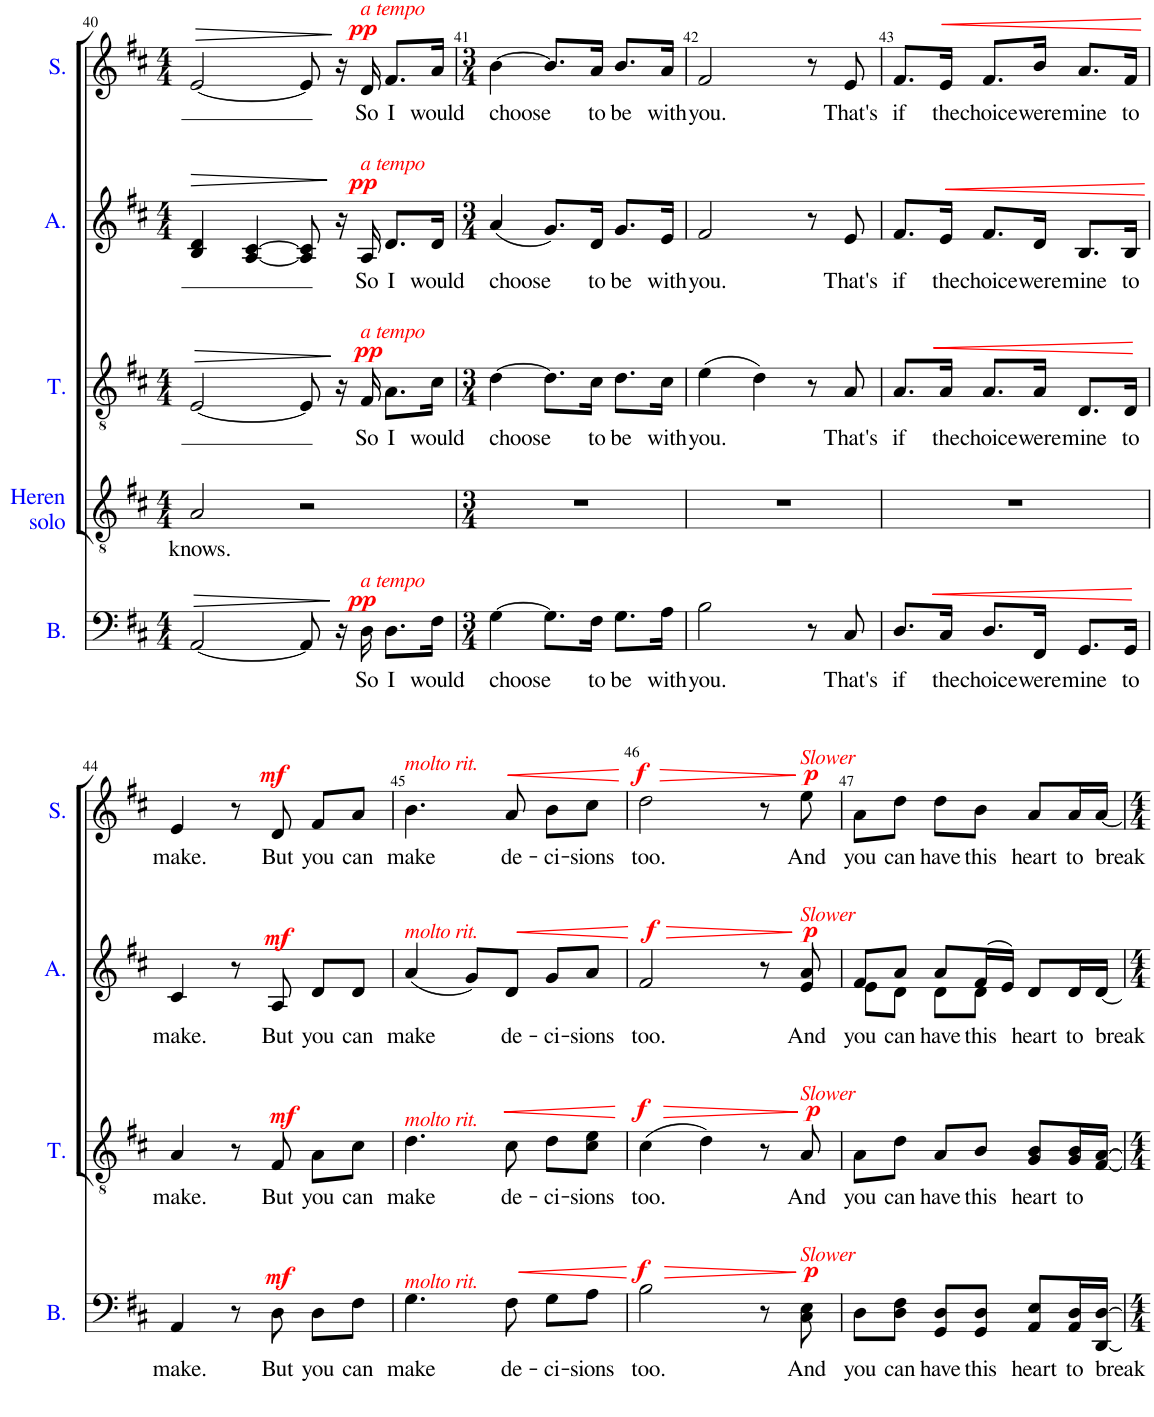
**kern	**text	**dynam	**kern	**text	**kern	**text	**dynam	**kern	**text	**dynam	**kern	**text	**dynam
*part5	*part5	*part5	*part4	*part4	*part3	*part3	*part3	*part2	*part2	*part2	*part1	*part1	*part1
*staff5	*staff5	*staff5	*staff4	*staff4	*staff3	*staff3	*staff3	*staff2	*staff2	*staff2	*staff1	*staff1	*staff1
*I"Bass	*	*	*I"Heren solo	*	*I"Tenor	*	*	*I"Alto	*	*	*I"Soprano	*	*
*I'B.	*	*	*I'Heren solo	*	*I'T.	*	*	*I'A.	*	*	*I'S.	*	*
!!LO:PB:g=z
*clefF4	*	*	*clefGv2	*	*clefGv2	*	*	*clefG2	*	*	*clefG2	*	*
*k[f#c#]	*	*	*k[f#c#]	*	*k[f#c#]	*	*	*k[f#c#]	*	*	*k[f#c#]	*	*
*M4/4	*	*	*M4/4	*	*M4/4	*	*	*M4/4	*	*	*M4/4	*	*
=40	=40	=40	=40	=40	=40	=40	=40	=40	=40	=40	=40	=40	=40
!	!	!LO:HP:b	!	!LO:LY:b	!	!	!LO:HP:b	!	!	!LO:HP:b	!	!	!LO:HP:b
[2AA/	.	>	2A/	knows.	[2E/	.	>	4B/ 4d/	.	>	[2e/	.	>
.	.	.	.	.	.	.	.	[4A/ [4c#/	.	.	.	.	.
8AA/]	.	.	2r	.	8E/]	.	.	8A/] 8c#/]	.	.	8e/]	.	.
16r	.	]	.	.	16r	.	]	16r	.	]	16r	.	]
!	!	!	!	!	!	!	!	!	!	!	!LO:TX:a:i:color=#FF0000:t=a tempo	!	!
!	!	!	!	!	!	!	!	!LO:TX:a:i:color=#FF0000:t=a tempo	!	!	!	!	!
!	!	!	!	!	!LO:TX:a:i:color=#FF0000:t=a tempo	!	!	!	!	!	!	!	!
!LO:TX:a:i:color=#FF0000:t=a tempo	!	!	!	!	!	!	!	!	!	!	!	!	!
!	!LO:LY:b	!LO:DY:a	!	!	!	!LO:LY:b	!LO:DY:a	!	!LO:LY:b	!LO:DY:a	!	!LO:LY:b	!LO:DY:a
16D\	So	pp	.	.	16F#/	So	pp	16A/	So	pp	16d/	So	pp
!	!LO:LY:b	!	!	!	!	!LO:LY:b	!	!	!LO:LY:b	!	!	!LO:LY:b	!
8.D\L	I	.	.	.	8.A\L	I	.	8.d/L	I	.	8.f#/L	I	.
!	!LO:LY:b	!	!	!	!	!LO:LY:b	!	!	!LO:LY:b	!	!	!LO:LY:b	!
16F#\Jk	would	.	.	.	16c#\Jk	would	.	16d/Jk	would	.	16a/Jk	would	.
=41	=41	=41	=41	=41	=41	=41	=41	=41	=41	=41	=41	=41	=41
*M3/4	*	*	*M3/4	*	*M3/4	*	*	*M3/4	*	*	*M3/4	*	*
!	!LO:LY:b	!	!	!	!	!LO:LY:b	!	!	!LO:LY:b	!	!	!LO:LY:b	!
[4G\	choose	.	2.r	.	[4d\	choose	.	(4a/	choose	.	[4b\	choose	.
8.G\L]	.	.	.	.	8.d\L]	.	.	8.g/L)	.	.	8.b/L]	.	.
!	!LO:LY:b	!	!	!	!	!LO:LY:b	!	!	!LO:LY:b	!	!	!LO:LY:b	!
16F#\Jk	to	.	.	.	16c#\Jk	to	.	16d/Jk	to	.	16a/Jk	to	.
!	!LO:LY:b	!	!	!	!	!LO:LY:b	!	!	!LO:LY:b	!	!	!LO:LY:b	!
8.G\L	be	.	.	.	8.d\L	be	.	8.g/L	be	.	8.b/L	be	.
!	!LO:LY:b	!	!	!	!	!LO:LY:b	!	!	!LO:LY:b	!	!	!LO:LY:b	!
16A\Jk	with	.	.	.	16c#\Jk	with	.	16e/Jk	with	.	16a/Jk	with	.
=42	=42	=42	=42	=42	=42	=42	=42	=42	=42	=42	=42	=42	=42
!	!LO:LY:b	!	!	!	!	!LO:LY:b	!	!	!LO:LY:b	!	!	!LO:LY:b	!
2B\	you.	.	2.r	.	(4e\	you.	.	2f#/	you.	.	2f#/	you.	.
.	.	.	.	.	4d\)	.	.	.	.	.	.	.	.
8r	.	.	.	.	8r	.	.	8r	.	.	8r	.	.
!	!LO:LY:b	!	!	!	!	!LO:LY:b	!	!	!LO:LY:b	!	!	!LO:LY:b	!
8C#/	That's	.	.	.	8A/	That's	.	8e/	That's	.	8e/	That's	.
=43	=43	=43	=43	=43	=43	=43	=43	=43	=43	=43	=43	=43	=43
!	!LO:LY:b	!	!	!	!	!LO:LY:b	!	!	!LO:LY:b	!	!	!LO:LY:b	!
8.D/L	if	.	2.r	.	8.A/L	if	.	8.f#/L	if	.	8.f#/L	if	.
!	!LO:LY:b	!LO:HP:b	!	!	!	!LO:LY:b	!LO:HP:b	!	!LO:LY:b	!LO:HP:b	!	!LO:LY:b	!LO:HP:b
16C#/Jk	the	<	.	.	16A/Jk	the	<	16e/Jk	the	<	16e/Jk	the	<
!	!LO:LY:b	!	!	!	!	!LO:LY:b	!	!	!LO:LY:b	!	!	!LO:LY:b	!
8.D/L	choice	.	.	.	8.A/L	choice	.	8.f#/L	choice	.	8.f#/L	choice	.
!	!LO:LY:b	!	!	!	!	!LO:LY:b	!	!	!LO:LY:b	!	!	!LO:LY:b	!
16FF#/Jk	were	.	.	.	16A/Jk	were	.	16d/Jk	were	.	16b/Jk	were	.
!	!LO:LY:b	!	!	!	!	!LO:LY:b	!	!	!LO:LY:b	!	!	!LO:LY:b	!
8.GG/L	mine	.	.	.	8.D/L	mine	.	8.B/L	mine	.	8.a/L	mine	.
!	!LO:LY:b	!	!	!	!	!LO:LY:b	!	!	!LO:LY:b	!	!	!LO:LY:b	!
16GG/Jk	to	.	.	.	16D/Jk	to	.	16B/Jk	to	.	16f#/Jk	to	.
.	.	[	.	.	.	.	[	.	.	[	.	.	[
!!LO:LB:g=z
=44	=44	=44	=44	=44	=44	=44	=44	=44	=44	=44	=44	=44	=44
!	!LO:LY:b	!	!	!	!	!LO:LY:b	!	!	!LO:LY:b	!	!	!LO:LY:b	!
4AA/	make.	.	2.r	.	4A/	make.	.	4c#/	make.	.	4e/	make.	.
8r	.	.	.	.	8r	.	.	8r	.	.	8r	.	.
!	!LO:LY:b	!LO:DY:a	!	!	!	!LO:LY:b	!LO:DY:a	!	!LO:LY:b	!LO:DY:b	!	!LO:LY:b	!LO:DY:a
8D\	But	mf	.	.	8F#/	But	mf	8A/	But	mf	8d/	But	mf
!	!LO:LY:b	!	!	!	!	!LO:LY:b	!	!	!LO:LY:b	!	!	!LO:LY:b	!
8D\L	you	.	.	.	8A\L	you	.	8d/L	you	.	8f#/L	you	.
!	!LO:LY:b	!	!	!	!	!LO:LY:b	!	!	!LO:LY:b	!	!	!LO:LY:b	!
8F#\J	can	.	.	.	8c#\J	can	.	8d/J	can	.	8a/J	can	.
=45	=45	=45	=45	=45	=45	=45	=45	=45	=45	=45	=45	=45	=45
!	!	!	!	!	!	!	!	!	!	!	!LO:TX:a:i:color=#FF0000:t=molto rit.	!	!
!	!	!	!	!	!	!	!	!LO:TX:a:i:color=#FF0000:t=molto rit.	!	!	!	!	!
!	!	!	!	!	!LO:TX:a:i:color=#FF0000:t=molto rit.	!	!	!	!	!	!	!	!
!LO:TX:a:i:color=#FF0000:t=molto rit.	!	!	!	!	!	!	!	!	!	!	!	!	!
!	!LO:LY:b	!	!	!	!	!LO:LY:b	!	!	!LO:LY:b	!	!	!LO:LY:b	!
4.G\	make	.	2.r	.	4.d\	make	.	(4a/	make	.	4.b\	make	.
.	.	.	.	.	.	.	.	8g/L)	.	.	.	.	.
!	!LO:LY:b	!LO:HP:b	!	!	!	!LO:LY:b	!LO:HP:b	!	!LO:LY:b	!LO:HP:b	!	!LO:LY:b	!LO:HP:b
8F#\	de-	<	.	.	8c#\	de-	<	8d/J	de-	<	8a/	de-	<
!	!LO:LY:b	!	!	!	!	!LO:LY:b	!	!	!LO:LY:b	!	!	!LO:LY:b	!
8G\L	-ci-	.	.	.	8d\L	-ci-	.	8g/L	-ci-	.	8b\L	-ci-	.
!	!LO:LY:b	!	!	!	!	!LO:LY:b	!	!	!LO:LY:b	!	!	!LO:LY:b	!
8A\J	-sions	.	.	.	8c#\ 8e\J	-sions	.	8a/J	-sions	.	8cc#\J	-sions	.
.	.	[	.	.	.	.	[	.	.	[	.	.	[
=46	=46	=46	=46	=46	=46	=46	=46	=46	=46	=46	=46	=46	=46
!	!LO:LY:b	!LO:HP:b	!	!	!	!LO:LY:b	!LO:HP:b	!	!LO:LY:b	!LO:HP:b	!	!LO:LY:b	!LO:HP:b
!	!	!LO:DY:n=1:a	!	!	!	!	!LO:DY:n=1:a	!	!	!LO:DY:n=1:a	!	!	!LO:DY:n=1:a
2B\	too.	> f	2.r	.	(4c#\	too.	> f	2f#/	too.	> f	2dd\	too.	> f
.	.	.	.	.	4d\)	.	.	.	.	.	.	.	.
8r	.	.	.	.	8r	.	.	8r	.	.	8r	.	.
!	!	!	!	!	!	!	!	!	!	!	!LO:TX:a:i:color=#FF0000:t=Slower	!	!
!	!	!	!	!	!	!	!	!LO:TX:a:i:color=#FF0000:t=Slower	!	!	!	!	!
!	!	!	!	!	!LO:TX:a:i:color=#FF0000:t=Slower	!	!	!	!	!	!	!	!
!LO:TX:a:i:color=#FF0000:t=Slower	!	!	!	!	!	!	!	!	!	!	!	!	!
!	!LO:LY:b	!LO:DY:n=2:a	!	!	!	!LO:LY:b	!LO:DY:n=2:a	!	!LO:LY:b	!LO:DY:n=2:a	!	!LO:LY:b	!LO:DY:n=2:a
8C#\ 8E\	And	] p	.	.	8A/	And	] p	8e/ 8a/	And	] p	8ee\	And	] p
=47	=47	=47	=47	=47	=47	=47	=47	=47	=47	=47	=47	=47	=47
!	!LO:LY:b	!	!	!	!	!LO:LY:b	!	!	!LO:LY:b	!	!	!LO:LY:b	!
*	*	*	*	*	*	*	*	*^	*	*	*	*	*
8D\L	you	.	2.r	.	8A\L	you	.	8f#/L	8e\L	you	.	8a\L	you	.
!	!LO:LY:b	!	!	!	!	!LO:LY:b	!	!	!	!LO:LY:b	!	!	!LO:LY:b	!
8D\ 8F#\J	can	.	.	.	8d\J	can	.	8a/J	8d\J	can	.	8dd\J	can	.
!	!LO:LY:b	!	!	!	!	!LO:LY:b	!	!	!	!LO:LY:b	!	!	!LO:LY:b	!
8GG/ 8D/L	have	.	.	.	8A/L	have	.	8a/L	8d\L	have	.	8dd\L	have	.
!	!LO:LY:b	!	!	!	!	!LO:LY:b	!	!	!	!LO:LY:b	!	!	!LO:LY:b	!
8GG/ 8D/J	this	.	.	.	8B/J	this	.	(16f#/L	8d\J	this	.	8b\J	this	.
.	.	.	.	.	.	.	.	16e/JJ)	.	.	.	.	.	.
!	!LO:LY:b	!	!	!	!	!LO:LY:b	!	!	!	!LO:LY:b	!	!	!LO:LY:b	!
8AA/ 8E/L	heart	.	.	.	8G/ 8B/L	heart	.	8d/L	4ryy	heart	.	8a/L	heart	.
!	!LO:LY:b	!	!	!	!	!LO:LY:b	!	!	!	!LO:LY:b	!	!	!LO:LY:b	!
16AA/ 16D/L	to	.	.	.	16G/ 16B/L	to	.	16d/L	.	to	.	16a/L	to	.
!	!LO:LY:b	!	!	!	!	!	!	!	!	!LO:LY:b	!	!	!LO:LY:b	!
[16DD/ [16D/JJ	break	.	.	.	[16F#/ [16A/JJ	.	.	[16d/JJ	.	break	.	[16a/JJ	break	.
*	*	*	*	*	*	*	*	*v	*v	*	*	*	*	*
=	=	=	=	=	=	=	=	=	=	=	=	=	=
*-	*-	*-	*-	*-	*-	*-	*-	*-	*-	*-	*-	*-	*-
